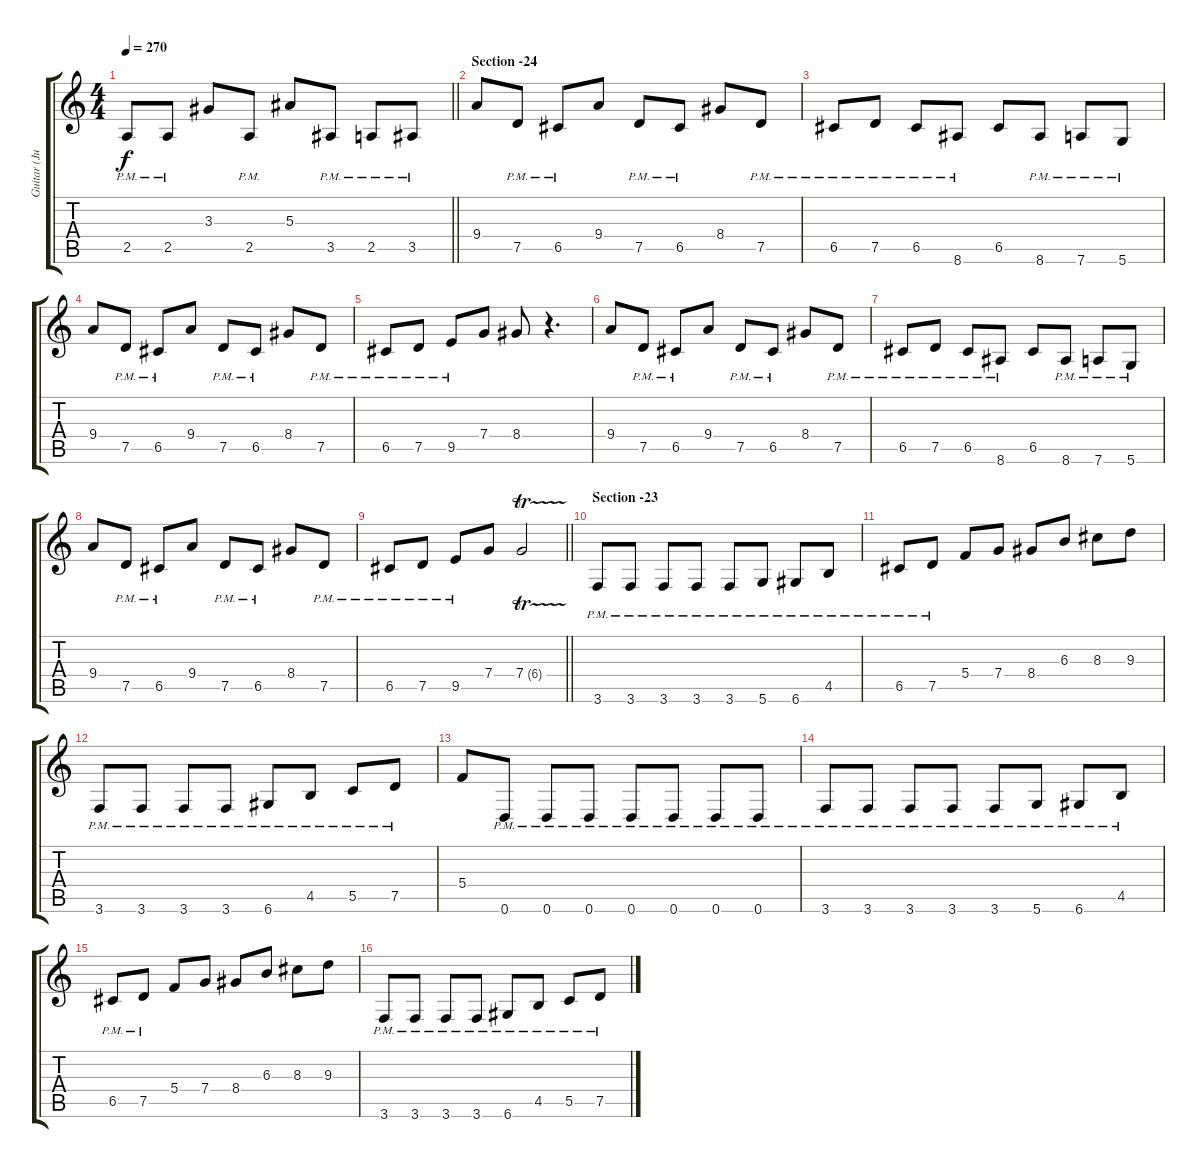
\track ("Guitar (Juha)" "Guitar (Ju") {instrument distortionguitar}
\staff {score tabs}
\tuning (D4 A3 F3 C3 G2 D2) {hide}
\ts (4 4)
\tempo 270
\clef g2
\barLineRight lightlight
\ks c
2.5{pm}.8{dy f} 2.5{pm}.8 3.3.8 2.5{pm}.8 5.3.8 3.5{pm}.8 2.5{pm}.8 3.5{pm}.8 |
\section ("" "Section -24")
9.4.8 7.5{pm}.8 6.5{pm}.8 9.4.8 7.5{pm}.8 6.5{pm}.8 8.4.8 7.5{pm}.8 |
6.5{pm}.8 7.5{pm}.8 6.5{pm}.8 8.6{pm}.8 6.5.8 8.6{pm}.8 7.6{pm}.8 5.6{pm}.8 |
9.4.8 7.5{pm}.8 6.5{pm}.8 9.4.8 7.5{pm}.8 6.5{pm}.8 8.4.8 7.5{pm}.8 |
6.5{pm}.8 7.5{pm}.8 9.5{pm}.8 7.4.8 8.4.8 r.4{d} |
9.4.8 7.5{pm}.8 6.5{pm}.8 9.4.8 7.5{pm}.8 6.5{pm}.8 8.4.8 7.5{pm}.8 |
6.5{pm}.8 7.5{pm}.8 6.5{pm}.8 8.6{pm}.8 6.5.8 8.6{pm}.8 7.6{pm}.8 5.6{pm}.8 |
9.4.8 7.5{pm}.8 6.5{pm}.8 9.4.8 7.5{pm}.8 6.5{pm}.8 8.4.8 7.5{pm}.8 |
\barLineRight lightlight
6.5{pm}.8 7.5{pm}.8 9.5{pm}.8 7.4.8 7.4{tr (6 32)}.2 |
\section ("" "Section -23")
3.6{pm}.8 3.6{pm}.8 3.6{pm}.8 3.6{pm}.8 3.6{pm}.8 5.6{pm}.8 6.6{pm}.8 4.5{pm}.8 |
6.5{pm}.8 7.5{pm}.8 5.4.8 7.4.8 8.4.8 6.3.8 8.3.8 9.3.8 |
3.6{pm}.8 3.6{pm}.8 3.6{pm}.8 3.6{pm}.8 6.6{pm}.8 4.5{pm}.8 5.5{pm}.8 7.5{pm}.8 |
5.4.8 0.6{pm}.8 0.6{pm}.8 0.6{pm}.8 0.6{pm}.8 0.6{pm}.8 0.6{pm}.8 0.6{pm}.8 |
3.6{pm}.8 3.6{pm}.8 3.6{pm}.8 3.6{pm}.8 3.6{pm}.8 5.6{pm}.8 6.6{pm}.8 4.5{pm}.8 |
6.5{pm}.8 7.5{pm}.8 5.4.8 7.4.8 8.4.8 6.3.8 8.3.8 9.3.8 |
3.6{pm}.8 3.6{pm}.8 3.6{pm}.8 3.6{pm}.8 6.6{pm}.8 4.5{pm}.8 5.5{pm}.8 7.5{pm}.8
